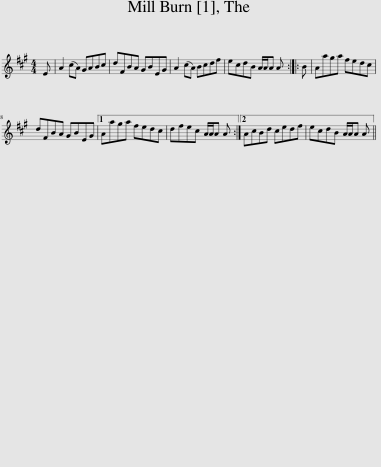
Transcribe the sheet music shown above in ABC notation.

X:1
L:1/8
M:4/4
I:linebreak $
K:A
V:1 treble
V:1
 E | A2 (cA) GABc | dFBA GBEG | A2 (cA) Bcdf | ecdB A/A/A A :: %5
 B | Aaga fedc |$ dFBA GBEG |1 Aaga fedc | dfec A/A/A A :|2 %10
 AcBd cedf | ecdB A/A/A A || %12
